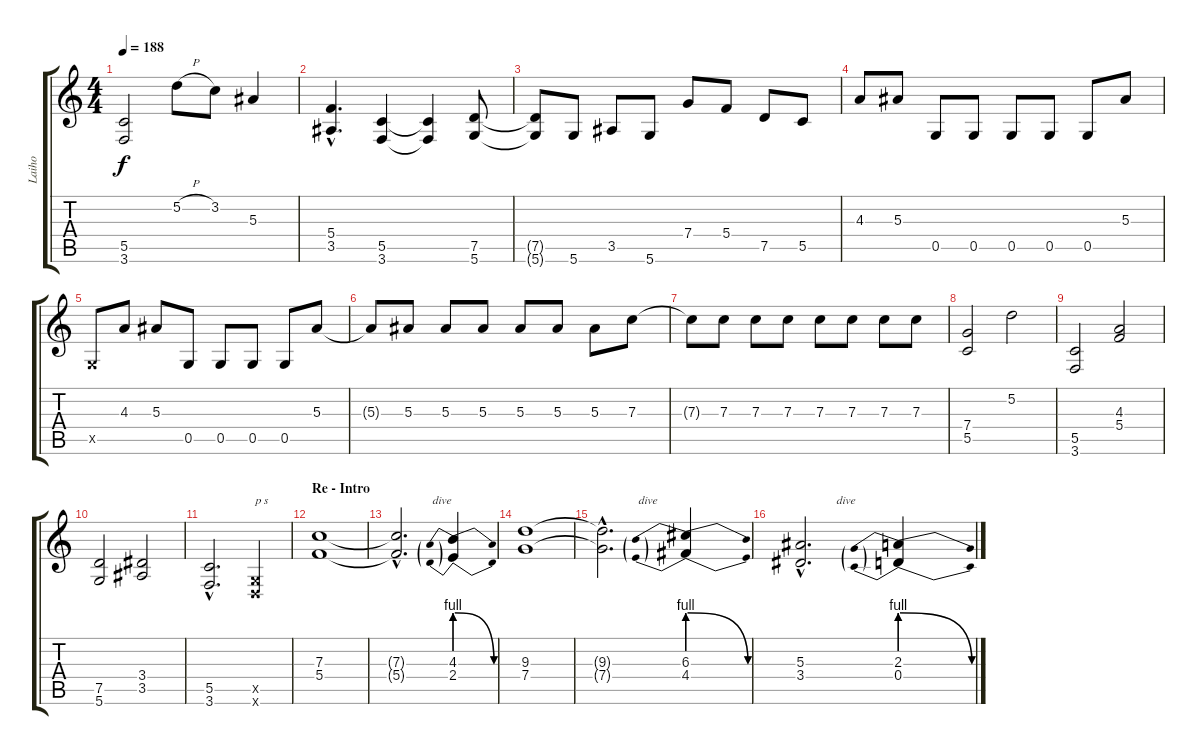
\track ("Laiho" "Laiho") {instrument overdrivenguitar}
\staff {score tabs}
\tuning (D4 A3 F3 C3 G2 D2) {hide}
\ts (4 4)
\tempo 188
\clef g2
\ks c
(5.5 3.6).2{dy f} 5.2{h}.8 3.2.8 5.3.4 |
(5.4{hac} 3.5{hac}).4{d} (5.5 3.6).4 (5.5{t} 3.6{t}).4 (7.5 5.6).8 |
(7.5{t} 5.6{t}).8 5.6.8 3.5.8 5.6.8 7.4.8 5.4.8 7.5.8 5.5.8 |
4.3.8 5.3.8 0.5.8 0.5.8 0.5.8 0.5.8 0.5.8 5.3.8 |
0.5{x}.8 4.3.8 5.3.8 0.5.8 0.5.8 0.5.8 0.5.8 5.3.8 |
5.3{t}.8 5.3.8 5.3.8 5.3.8 5.3.8 5.3.8 5.3.8 7.3.8 |
7.3{t}.8 7.3.8 7.3.8 7.3.8 7.3.8 7.3.8 7.3.8 7.3.8 |
(7.4 5.5).2 5.2.2 |
(5.5 3.6).2 (4.3 5.4).2 |
(7.5 5.6).2 (3.4 3.5).2 |
(5.5{hac} 3.6{hac}).2{d} (0.5{x} 0.6{x}).4{txt "p s"} |
\section ("" "Re - Intro")
(7.3 5.4).1 |
(7.3{hac t} 5.4{hac t}).2{d txt "            dive"} (4.3{be (prebendrelease 0 4 60 0)} 2.4{be (prebendrelease 0 4 60 0)}).4 |
(9.3 7.4).1 |
(9.3{hac t} 7.4{hac t}).2{d txt "            dive"} (6.3{be (prebendrelease 0 4 60 0)} 4.4{be (prebendrelease 0 4 60 0)}).4 |
(5.3{hac} 3.4{hac}).2{d txt "            dive"} (2.3{be (prebendrelease 0 4 60 0)} 0.4{be (prebendrelease 0 4 60 0)}).4
